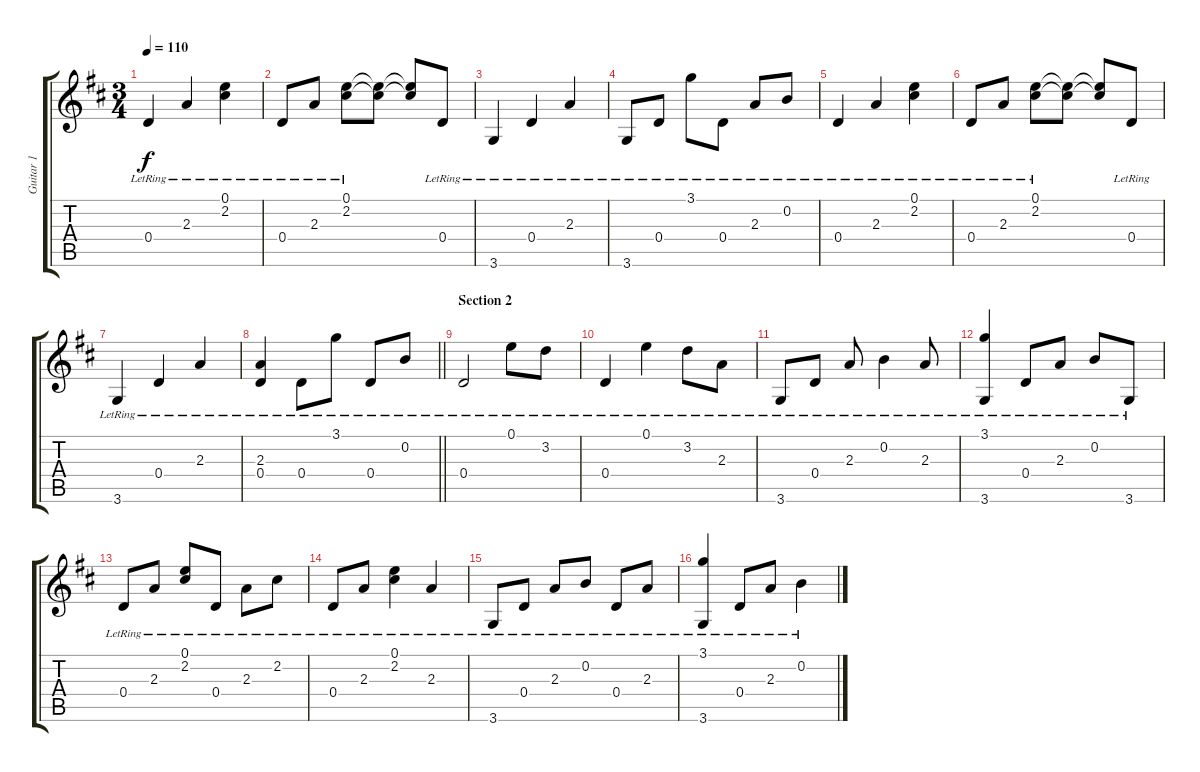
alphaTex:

\track ("Guitar 1" "Guitar 1") {instrument acousticguitarsteel}
\staff {score tabs}
\tuning (E4 B3 G3 D3 A2 E2) {hide}
\ts (3 4)
\tempo 110
\clef g2
\ks d
0.4{lr}.4{dy f} 2.3{lr}.4 (0.1{lr} 2.2{lr}).4 |
0.4{lr}.8 2.3{lr}.8 (0.1{lr} 2.2{lr}).8 (0.1{t} 2.2{t}).8 (0.1{t} 2.2{t}).8 0.4{lr}.8 |
3.6{lr}.4 0.4{lr}.4 2.3{lr}.4 |
3.6{lr}.8 0.4{lr}.8 3.1{lr}.8 0.4{lr}.8 2.3{lr}.8 0.2{lr}.8 |
0.4{lr}.4 2.3{lr}.4 (0.1{lr} 2.2{lr}).4 |
0.4{lr}.8 2.3{lr}.8 (0.1{lr} 2.2{lr}).8 (0.1{t} 2.2{t}).8 (0.1{t} 2.2{t}).8 0.4{lr}.8 |
3.6{lr}.4 0.4{lr}.4 2.3{lr}.4 |
\barLineRight lightlight
(2.3{lr} 0.4{lr}).4 0.4{lr}.8 3.1{lr}.8 0.4{lr}.8 0.2{lr}.8 |
\section ("" "Section 2")
0.4{lr}.2 0.1{lr}.8 3.2{lr}.8 |
0.4{lr}.4 0.1{lr}.4 3.2{lr}.8 2.3{lr}.8 |
3.6{lr}.8 0.4{lr}.8 2.3{lr}.8 0.2{lr}.4 2.3{lr}.8 |
(3.1{lr} 3.6{lr}).4 0.4{lr}.8 2.3{lr}.8 0.2{lr}.8 3.6{lr}.8 |
0.4{lr}.8 2.3{lr}.8 (0.1{lr} 2.2{lr}).8 0.4{lr}.8 2.3{lr}.8 2.2{lr}.8 |
0.4{lr}.8 2.3{lr}.8 (0.1{lr} 2.2{lr}).4 2.3{lr}.4 |
3.6{lr}.8 0.4{lr}.8 2.3{lr}.8 0.2{lr}.8 0.4{lr}.8 2.3{lr}.8 |
(3.1{lr} 3.6{lr}).4 0.4{lr}.8 2.3{lr}.8 0.2{lr}.4
